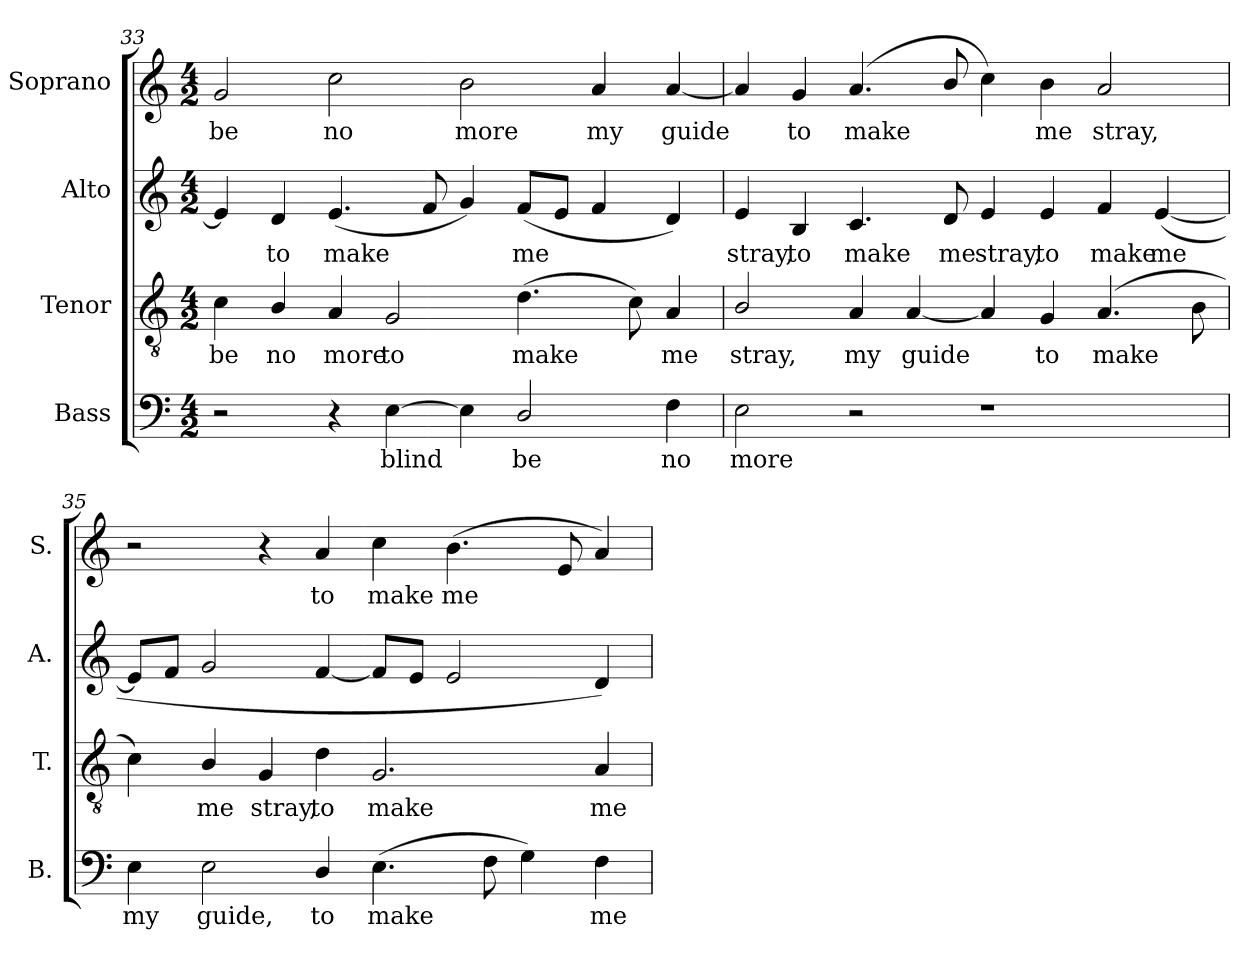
**kern	**text	**kern	**text	**kern	**text	**kern	**text
*part4	*part4	*part3	*part3	*part2	*part2	*part1	*part1
*staff4	*staff4	*staff3	*staff3	*staff2	*staff2	*staff1	*staff1
*I"Bass	*	*I"Tenor	*	*I"Alto	*	*I"Soprano	*
*I'B.	*	*I'T.	*	*I'A.	*	*I'S.	*
*clefF4	*	*clefGv2	*	*clefG2	*	*clefG2	*
*	*	*ITrd7c12	*	*	*	*	*
*k[]	*	*k[]	*	*k[]	*	*k[]	*
*C:	*	*C:	*	*C:	*	*C:	*
*M4/2	*	*M4/2	*	*M4/2	*	*M4/2	*
=33	=33	=33	=33	=33	=33	=33	=33
!	!	!	!LO:LY:b:color=#000000	!	!	!	!
!	!	!	!	!	!	!	!LO:LY:b:color=#000000
2r	.	4Ci\	be	4ei/]	.	2gi/	be
!	!	!	!LO:LY:b:color=#000000	!	!	!	!
!	!	!	!	!	!LO:LY:b:color=#000000	!	!
.	.	4BBi/	no	4di/	to	.	.
!	!	!	!LO:LY:b:color=#000000	!	!	!	!
!	!	!	!	!	!LO:LY:b:color=#000000	!	!
!	!	!	!	!	!	!	!LO:LY:b:color=#000000
4r	.	4AAi/	more	(4.ei/	make	2cci\	no
!	!LO:LY:b:color=#000000	!	!	!	!	!	!
!	!	!	!LO:LY:b:color=#000000	!	!	!	!
[>4Ei\	blind	2GGi/	to	.	.	.	.
.	.	.	.	8fi/	.	.	.
!	!	!	!	!	!	!	!LO:LY:b:color=#000000
4Ei\]	.	.	.	4gi/)	.	2bi\	more
!	!LO:LY:b:color=#000000	!	!	!	!	!	!
!	!	!	!LO:LY:b:color=#000000	!	!	!	!
!	!	!	!	!	!LO:LY:b:color=#000000	!	!
2Di/	be	(4.Di\	make	(8fi/L	me	.	.
.	.	.	.	8ei/J	.	.	.
!	!	!	!	!	!	!	!LO:LY:b:color=#000000
.	.	.	.	4fi/	.	4ai/	my
.	.	8Ci\)	.	.	.	.	.
!	!LO:LY:b:color=#000000	!	!	!	!	!	!
!	!	!	!LO:LY:b:color=#000000	!	!	!	!
!	!	!	!	!	!	!	!LO:LY:b:color=#000000
4Fi\	no	4AAi/	me	4di/)	.	[<4ai/	guide
!!LO:LB:g=z
=34	=34	=34	=34	=34	=34	=34	=34
!	!LO:LY:b:color=#000000	!	!	!	!	!	!
!	!	!	!LO:LY:b:color=#000000	!	!	!	!
!	!	!	!	!	!LO:LY:b:color=#000000	!	!
2Ei\	more	2BBi/	stray,	4ei/	stray,	4ai/]	.
!	!	!	!	!	!LO:LY:b:color=#000000	!	!
!	!	!	!	!	!	!	!LO:LY:b:color=#000000
.	.	.	.	4Bi/	to	4gi/	to
!	!	!	!LO:LY:b:color=#000000	!	!	!	!
!	!	!	!	!	!LO:LY:b:color=#000000	!	!
!	!	!	!	!	!	!	!LO:LY:b:color=#000000
2r	.	4AAi/	my	4.ci/	make	(4.ai/	make
!	!	!	!LO:LY:b:color=#000000	!	!	!	!
.	.	[<4AAi/	guide	.	.	.	.
!	!	!	!	!	!LO:LY:b:color=#000000	!	!
.	.	.	.	8di/	me	8bi/	.
!	!	!	!	!	!LO:LY:b:color=#000000	!	!
1r	.	4AAi/]	.	4ei/	stray,	4cci\)	.
!	!	!	!LO:LY:b:color=#000000	!	!	!	!
!	!	!	!	!	!LO:LY:b:color=#000000	!	!
!	!	!	!	!	!	!	!LO:LY:b:color=#000000
.	.	4GGi/	to	4ei/	to	4bi\	me
!	!	!	!LO:LY:b:color=#000000	!	!	!	!
!	!	!	!	!	!LO:LY:b:color=#000000	!	!
!	!	!	!	!	!	!	!LO:LY:b:color=#000000
.	.	(4.AAi/	make	4fi/	make	2ai/	stray,
!	!	!	!	!	!LO:LY:b:color=#000000	!	!
.	.	.	.	([<4ei/	me	.	.
.	.	8BBi\	.	.	.	.	.
=35	=35	=35	=35	=35	=35	=35	=35
!	!LO:LY:b:color=#000000	!	!	!	!	!	!
4Ei\	my	4Ci\)	.	8ei/L]	.	2r	.
.	.	.	.	8fi/J	.	.	.
!	!LO:LY:b:color=#000000	!	!	!	!	!	!
!	!	!	!LO:LY:b:color=#000000	!	!	!	!
2Ei\	guide,	4BBi/	me	2gi/	.	.	.
!	!	!	!LO:LY:b:color=#000000	!	!	!	!
.	.	4GGi/	stray,	.	.	4r	.
!	!LO:LY:b:color=#000000	!	!	!	!	!	!
!	!	!	!LO:LY:b:color=#000000	!	!	!	!
!	!	!	!	!	!	!	!LO:LY:b:color=#000000
4Di/	to	4Di\	to	[<4fi/	.	4ai/	to
!	!LO:LY:b:color=#000000	!	!	!	!	!	!
!	!	!	!LO:LY:b:color=#000000	!	!	!	!
!	!	!	!	!	!	!	!LO:LY:b:color=#000000
(4.Ei\	make	2.GGi/	make	8fi/L]	.	4cci\	make
.	.	.	.	8ei/J	.	.	.
!	!	!	!	!	!	!	!LO:LY:b:color=#000000
.	.	.	.	2ei/	.	(4.bi\	me
8Fi\	.	.	.	.	.	.	.
4Gi\)	.	.	.	.	.	.	.
.	.	.	.	.	.	8ei/	.
!	!LO:LY:b:color=#000000	!	!	!	!	!	!
!	!	!	!LO:LY:b:color=#000000	!	!	!	!
4Fi\	me	4AAi/	me	4di/)	.	4ai/)	.
=	=	=	=	=	=	=	=
*-	*-	*-	*-	*-	*-	*-	*-
